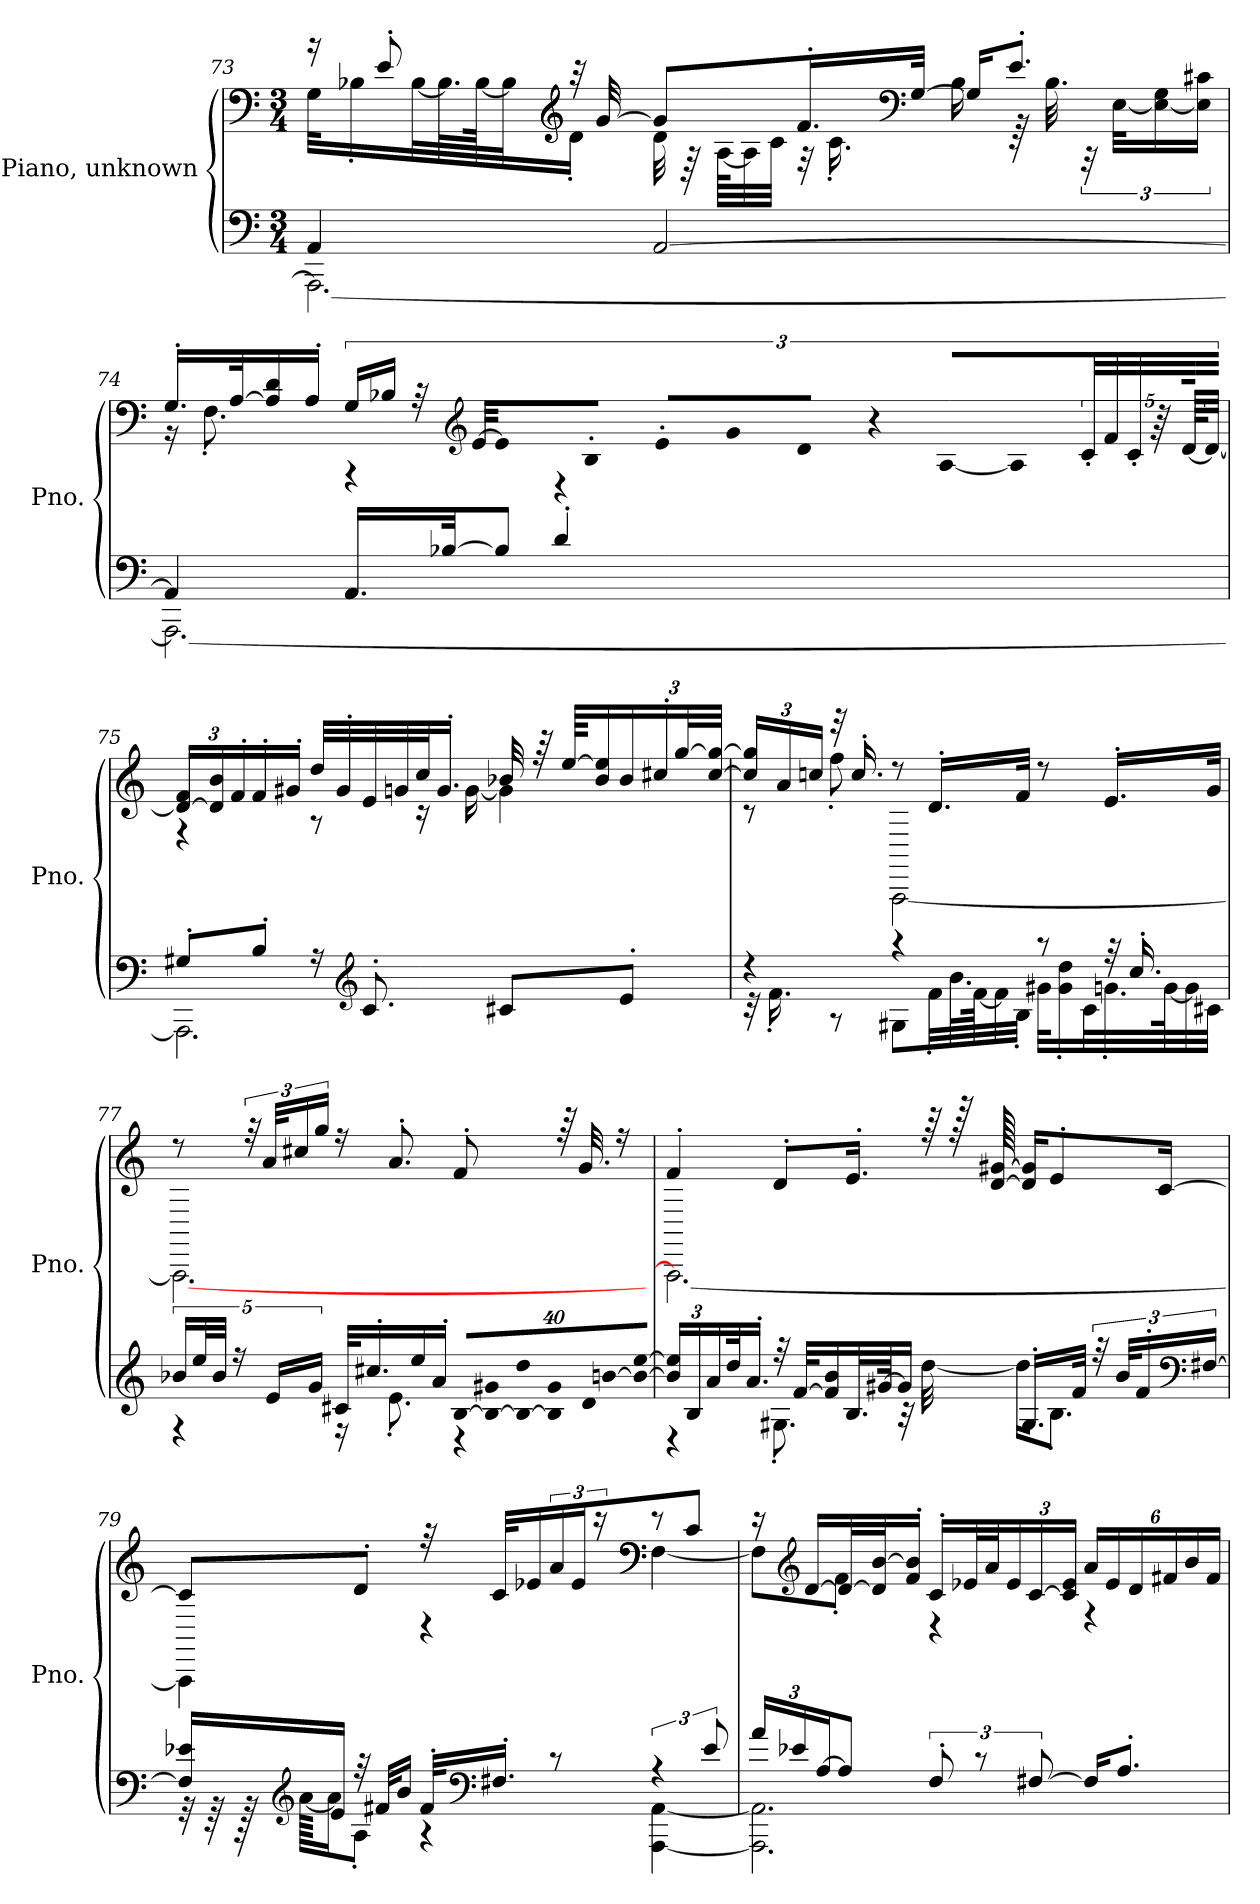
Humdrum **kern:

**kern	**kern
*part1	*part1
*staff2	*staff1
*I"Piano, unknown	*
*I'Pno.	*
!!LO:LB:g=z
*clefF4	*clefF4
*k[]	*k[]
*M3/4	*M3/4
=73	=73
*^	*^
4AA/	2.AAA\_	16r	32G\KLL
.	.	.	16B-X'\
.	.	8e'/	.
.	.	.	[32B-\L
.	.	.	64.B-\L]
.	.	.	[128B-\JK
.	.	.	32B-\J]
*	*	*clefG2	*
.	.	32r	16d'\JJ
.	.	[32g/	.
[2AA/	.	8g/L]	32d\
.	.	.	64r
.	.	.	[64A\KLLL
.	.	.	32A\]
.	.	.	32c\JJJ
.	.	16.f'/L	32r
.	.	.	16.c'\
*	*	*clefF4	*
.	.	[32G/JJk	.
.	.	16G/KL]	16B-\
.	.	8.e'/J	64r
.	.	.	32.B-\
.	.	.	48r
.	.	.	[48E\KLL
.	.	.	24E\_ 24G\
.	.	.	24E\] 24c#X\JJ
!!LO:PB:g=z	!!
=74	=74	=74	=74
4AA/]	2.AAA\_	16.G'/LL	16r
.	.	.	8.F'\
.	.	[32A/K	.
.	.	16A/] 16d/	.
.	.	16A'/JJ	.
16.AA/LL	.	24G/LL	4r
.	.	24B-X/JJ	.
.	.	48r	.
[32B-X/JK	.	.	.
*	*	*clefG2	*
.	.	[48e/KLL	.
8B-/J]	.	16e/]	.
.	.	16B-'/JJ	.
4d'/	.	32e'/LLL	4r
.	.	32g/	.
.	.	64d/JJJk	.
.	.	128r	.
.	.	[128A/KKLLL	.
.	.	32A/]	.
.	.	40c'/	.
.	.	40f/	.
.	.	40c'/JJJ	.
.	.	80r	.
.	.	[80d/KLLL	.
.	.	40d/JJJ_	.
!!LO:LB:g=z	!!
=75	=75	=75	=75
*	*	*Xbrackettup	*
8G#X'/L	2.AAA\]	24d/_ 24f/LL	4r
.	.	24d/] 24b/	.
.	.	24f'/	.
8B'/J	.	16f'/	.
.	.	16g#X'/JJ	.
16r	.	32dd/LLL	8r
.	.	32g#'/	.
*clefG2	*	*	*
8.c'/	.	32e/	.
.	.	32gn/	.
.	.	32cc/J	16r
.	.	16.g'/JJ	.
.	.	.	[16g\
8c#X/L	.	32b-X/	4g\]
.	.	64r	.
.	.	[64ee/KKLL	.
.	.	16b-/ 16ee/]	.
8e'/J	.	24b-/	.
.	.	24cc#X'/	.
.	.	[48gg/L	.
.	.	[48cc#/ 48gg/_JJJ	.
!!LO:LB:g=z	!!
=76	=76	=76	=76
4r	32r	24cc#/] 24gg/]LL	8r
.	16.f'\	.	.
.	.	24a/	.
.	.	24ccn/JJ	.
.	8r	32r	8ff'\
.	.	16.cc'/	.
4r	8G#X\L	8r	[2AAA\
.	32f'\LL	16.d'/LL	.
.	64.b\L	.	.
.	[128f\JK	.	.
.	32f\]	.	.
.	32B'\JJJ	32f/JJk	.
8r	32g#X\KLL	8r	.
.	16g#\' 16dd\'	.	.
.	32c\L	.	.
32r	32.gn'\	16.e'/LL	.
16.cc'/	.	.	.
.	[64g\K	.	.
.	32g\]	.	.
.	32c#X\JJJ	32g/JJk	.
!!LO:LB:g=z	!!
=77	=77	=77	=77
20b-X/LL	4r	8r	2.AAA\_
40ee/L	.	.	.
40b-/JJJ	.	.	.
20r	.	.	.
*	*	*brackettup	*
.	.	48r	.
.	.	48a/KLL	.
20e/LL	.	.	.
.	.	24cc#X/	.
20g/JJ	.	.	.
.	.	24gg/JJ	.
32c#X/KLL	16r	16r	.
16.cc#X'/	.	.	.
.	8.e'\	8.a'/	.
16ee/	.	.	.
16a'/JJ	.	.	.
*Xbrackettup	*	*	*
!LO:N:vis=32	!	!	!
[640%23B/LLL	4r	8f'/	.
!LO:N:vis=32	!	!	!
640%23B/_ 640%23g#X/	.	.	.
!LO:N:vis=32	!	!	!
640%23B/_ 640%23dd/	.	.	.
!LO:N:vis=32	!	!	!
640%23B/] 640%23g#/	.	.	.
.	.	64r	.
.	.	32.g/	.
!LO:N:vis=32	!	!	!
640%23d/	.	.	.
!LO:N:vis=32	!	!	!
[640%23bn/	.	.	.
.	.	16r	.
!LO:N:vis=32	!	!	!
640%23b/_ [640%23ee/JJJ	.	.	.
.	640ryy	640ryy	640ryy
!!LO:LB:g=z	!!
=78	=78	=78	=78
24b/] 24ee/]LL	4r	4f'/	2.AAA\_
24B/	.	.	.
24a/	.	.	.
32dd/K	.	.	.
16.a'/JJ	.	.	.
32r	8.G#X'\	8d'/L	.
[32f/KLL	.	.	.
16f/] 16b/	.	.	.
32.B/L	.	16.e'/Jk	.
[64g#X/JK	.	.	.
16g#/JJ]	32r	.	.
.	[32dd\	64r	.
.	.	128r	.
.	.	[128d/ [128g#X/	.
16.G#'/LL	16dd\KL]	16d/] 16g#/]KL	.
.	8.B'\J	8e'/	.
32f/JJk	.	.	.
*brackettup	*	*	*
48r	.	.	.
48b/KLL	.	.	.
24f'/	.	.	.
.	.	[16c/Jk	.
*clefF4	*	*	*
[24F#X/JJ	.	.	.
!!LO:LB:g=z	!!
=79	=79	=79	=79
16F#/] 16e-X/LL	32r	8c/L]	4AAA\]
.	64r	.	.
.	128r	.	.
*clefG2	*	*	*
.	[128a\KKKLL	.	.
16e-/JJ	16a\J]	.	.
32r	8A'\J	8d'/J	.
32f#X/KLL	.	.	.
16b/JJ	.	.	.
32f#'/KLL	4r	32r	4r
*clefF4	*	*	*
16.F#X'/JJ	.	32c/KLL	.
.	.	16e-X/	.
8r	.	24a/	.
.	.	24e-/JJ	.
.	.	24r	.
*	*	*clefF4	*
6r	[4AAA\ [4AA\	8r	[4F\
.	.	8c/	.
12e-/	.	.	.
!!LO:PB:g=z	!!
=80	=80	=80	=80
*Xbrackettup	*	*	*
24a/LL	2.AAA\] 2.AA\]	16r	8F\L]
24e-X/	.	.	.
*	*	*clefG2	*
.	.	[16d/LL	.
[24A/J	.	.	.
8A/J]	.	32d/L_	8f'\J
.	.	32d/] [32b/J	.
.	.	16f/' 16b/]'JJ	.
*brackettup	*	*	*
12F'/	.	16c'/LL	4r
.	.	32e-X/L	.
12r	.	.	.
.	.	32a/J	.
*	*	*Xbrackettup	*
.	.	24e-/	.
[12F#X/	.	[24c/	.
.	.	24c/] 24e-/JJ	.
16F#/KL]	.	24a/LL	4r
.	.	24e-/	.
8.A'/J	.	.	.
.	.	24d/	.
.	.	24f#X/	.
.	.	24b/	.
.	.	24f#/JJ	.
*v	*v	*	*
*	*v	*v
=	=
*-	*-
